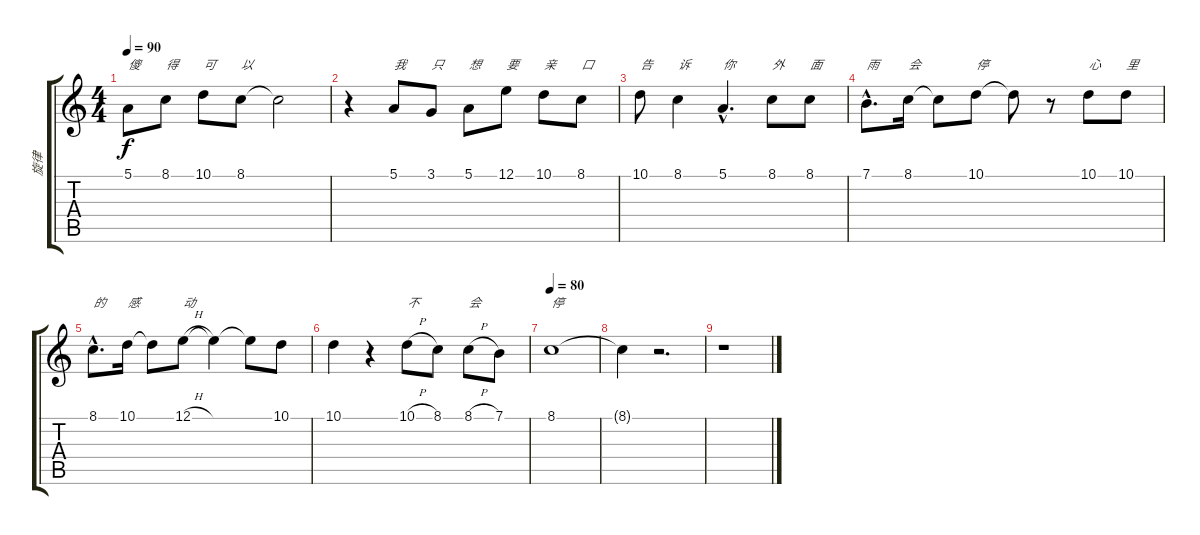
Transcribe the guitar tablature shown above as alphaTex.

\track ("旋律" "旋律") {instrument flute}
\staff {score tabs}
\tuning (E4 B3 G3 D3 A2 E2) {hide}
\ts (4 4)
\tempo 90
\clef g2
\ks c
5.1.8{txt "傻" dy f} 8.1.8{txt "得"} 10.1.8{txt "可"} 8.1.8{txt "以"} 8.1{t}.2 |
r.4 5.1.8{txt "我"} 3.1.8{txt "只"} 5.1.8{txt "想"} 12.1.8{txt "要"} 10.1.8{txt "亲"} 8.1.8{txt "口"} |
10.1.8{txt "告"} 8.1.4{txt "诉"} 5.1{hac}.4{d txt "你"} 8.1.8{txt "外"} 8.1.8{txt "面"} |
7.1{hac}.8{d txt "雨"} 8.1.16{txt "会"} 8.1{t}.8 10.1.8{txt "停"} 10.1{t}.8 r.8 10.1.8{txt "心"} 10.1.8{txt "里"} |
8.1{hac}.8{d txt "的"} 10.1.16{txt "感"} 10.1{t}.8 12.1{h}.8{txt "动"} 12.1{t}.4 12.1{t}.8 10.1.8 |
10.1.4 r.4 10.1{h}.8{txt "不"} 8.1.8 8.1{h}.8{txt "会"} 7.1.8 |
\tempo 80
8.1.1{txt "停"} |
8.1{t}.4 r.2{d} |
r.1
